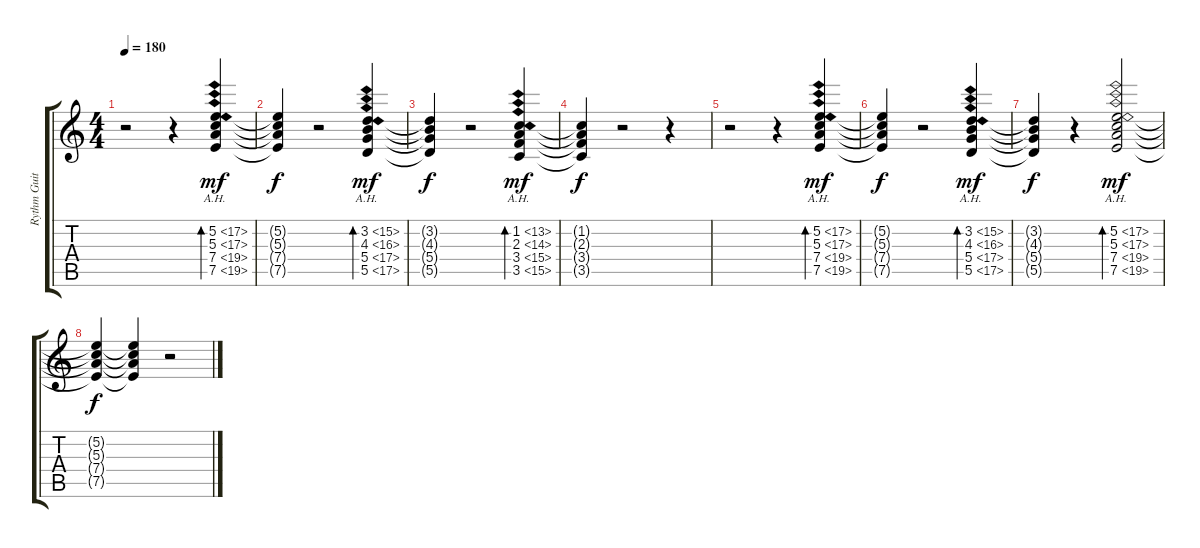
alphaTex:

\track ("Rythm Guitar" "Rythm Guit") {instrument electricguitarclean}
\staff {score tabs}
\tuning (E4 B3 G3 D3 A2 E2) {hide}
\ts (4 4)
\tempo 180
\clef g2
\ks c
r.2{dy f} r.4 (5.2{ah 12} 5.3{ah 12} 7.4{ah 12} 7.5{ah 12}).4{bd 480 dy mf} |
(5.2{t} 5.3{t} 7.4{t} 7.5{t}).4{dy f} r.2 (3.2{ah 12} 4.3{ah 12} 5.4{ah 12} 5.5{ah 12}).4{bd 480 dy mf} |
(3.2{t} 4.3{t} 5.4{t} 5.5{t}).4{dy f} r.2 (1.2{ah 12} 2.3{ah 12} 3.4{ah 12} 3.5{ah 12}).4{bd 480 dy mf} |
(1.2{t} 2.3{t} 3.4{t} 3.5{t}).4{dy f} r.2 r.4 |
r.2 r.4 (5.2{ah 12} 5.3{ah 12} 7.4{ah 12} 7.5{ah 12}).4{bd 480 dy mf} |
(5.2{t} 5.3{t} 7.4{t} 7.5{t}).4{dy f} r.2 (3.2{ah 12} 4.3{ah 12} 5.4{ah 12} 5.5{ah 12}).4{bd 480 dy mf} |
(3.2{t} 4.3{t} 5.4{t} 5.5{t}).4{dy f} r.4 (5.2{ah 12} 5.3{ah 12} 7.4{ah 12} 7.5{ah 12}).2{bd 480 dy mf} |
(5.2{t} 5.3{t} 7.4{t} 7.5{t}).4{dy f} (5.2{t} 5.3{t} 7.4{t} 7.5{t}).4 r.2
